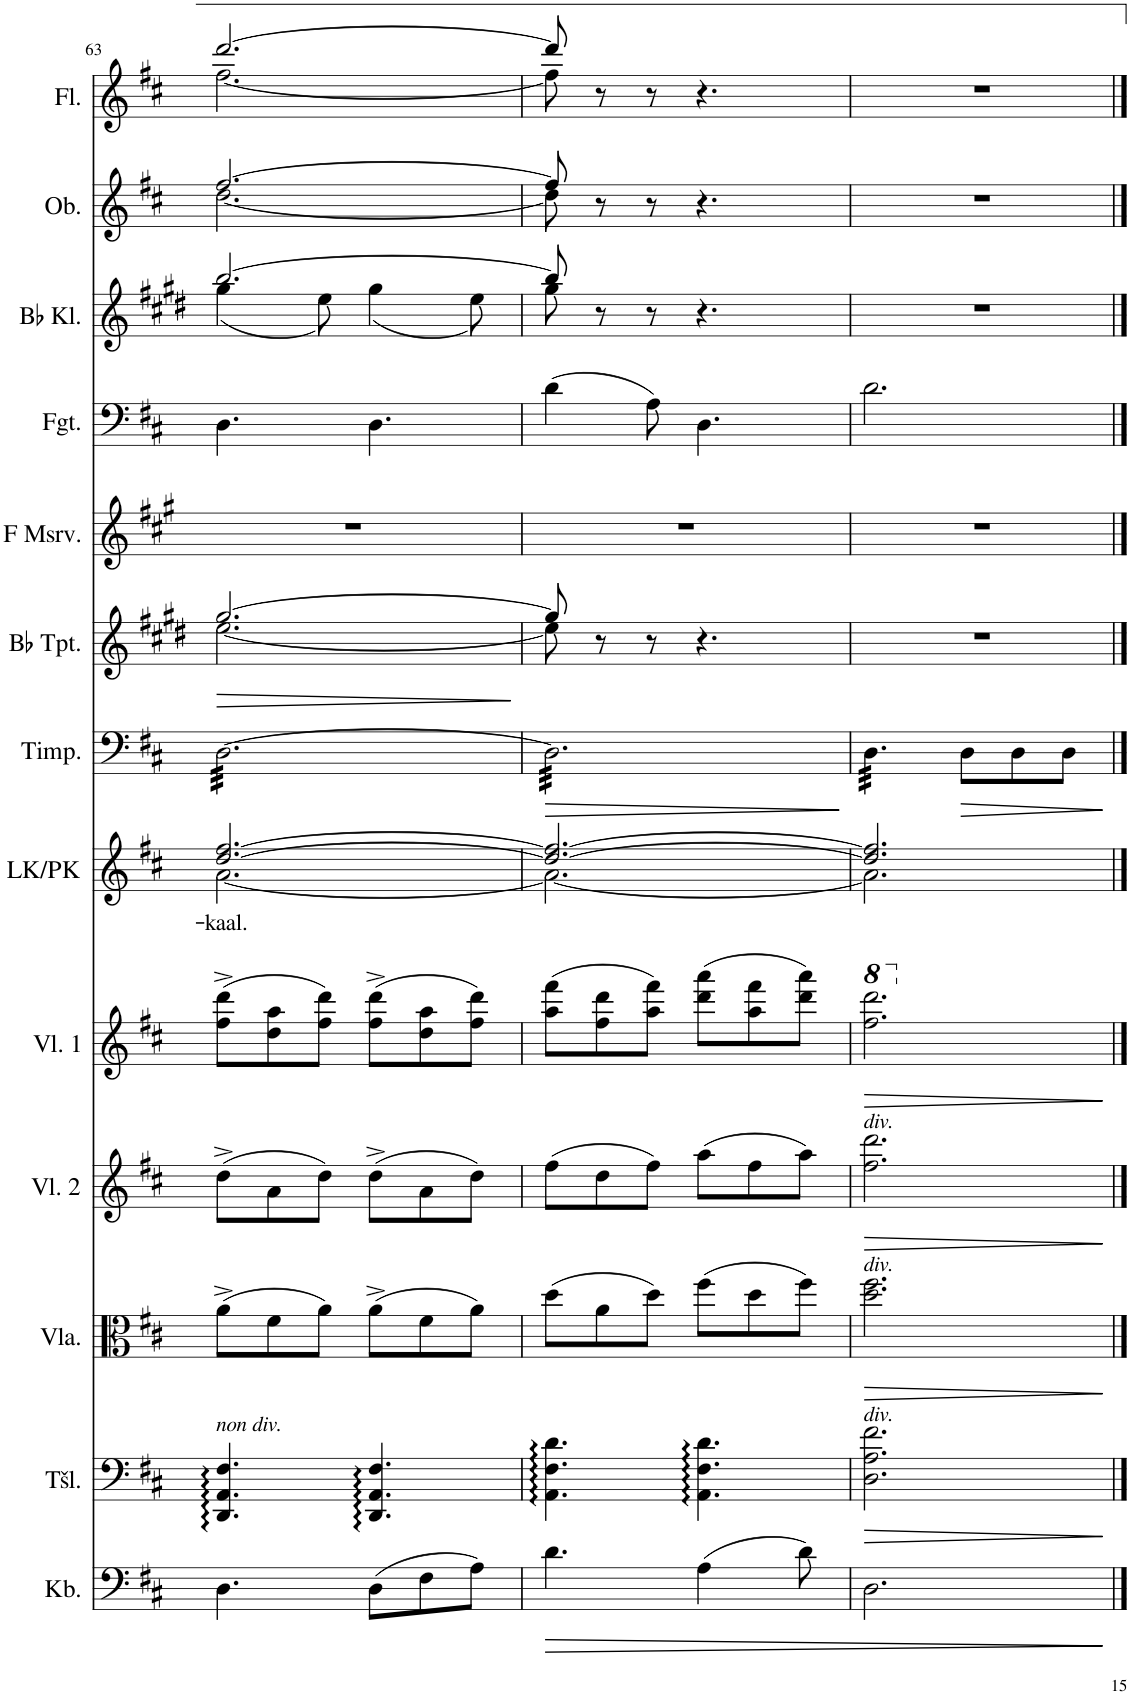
**kern	**dynam	**kern	**dynam	**kern	**dynam	**kern	**dynam	**kern	**kern	**text	**kern	**dynam	**kern	**dynam	**kern	**kern	**kern	**kern	**kern
*part13	*part13	*part12	*part12	*part11	*part11	*part10	*part10	*part9	*part8	*part8	*part7	*part7	*part6	*part6	*part5	*part4	*part3	*part2	*part1
*staff13	*staff13	*staff12	*staff12	*staff11	*staff11	*staff10	*staff10	*staff9	*staff8	*staff8	*staff7	*staff7	*staff6	*staff6	*staff5	*staff4	*staff3	*staff2	*staff1
*I"Kontrabass	*	*I"Tšello	*	*I"Vioola	*	*I"Viiul 2	*	*I"Viiul 1	*I"Laste- ja poistekoor	*	*I"Timpan	*	*I"Bb trompet	*	*I"Metsasarv F	*I"Fagott	*I"Bb klarnet	*I"Oboe	*I"Flööt
*I'Kb.	*	*I'Tšl.	*	*I'Vla.	*	*I'Vl. 2	*	*I'Vl. 1	*	*	*I'Timp.	*	*I'Bb Tpt.	*	*	*I'Fgt.	*I'Bb Kl.	*I'Ob.	*I'Fl.
!!LO:PB:g=z
*clefF4	*	*clefF4	*	*clefC3	*	*clefG2	*	*clefG2	*clefG2	*	*clefF4	*	*clefG2	*	*clefG2	*clefF4	*clefG2	*clefG2	*clefG2
*Trd7c12	*	*	*	*	*	*	*	*	*	*	*	*	*Trd1c2	*	*Trd4c7	*	*Trd1c2	*	*
*k[f#c#]	*	*k[f#c#]	*	*k[f#c#]	*	*k[f#c#]	*	*k[f#c#]	*k[f#c#]	*	*k[f#c#]	*	*k[f#c#g#d#]	*	*k[f#c#g#]	*k[f#c#]	*k[f#c#g#d#]	*k[f#c#]	*k[f#c#]
*M6/8	*	*M6/8	*	*M6/8	*	*M6/8	*	*M6/8	*M6/8	*	*M6/8	*	*M6/8	*	*M6/8	*M6/8	*M6/8	*M6/8	*M6/8
=63	=63	=63	=63	=63	=63	=63	=63	=63	=63	=63	=63	=63	=63	=63	=63	=63	=63	=63	=63
!	!	!LO:TX:a:i:t=non div.	!	!	!	!	!	!	!	!	!	!	!	!	!	!	!	!	!
!	!	!	!	!	!	!	!	!	!	!LO:LY:b	!	!	!	!LO:HP:b	!	!	!	!	!
*	*	*	*	*	*	*	*	*	*^	*	*	*	*^	*	*	*	*^	*^	*^
*	*	*	*	*	*	*	*	*	*	*	*	*tremolo	*	*	*	*	*	*	*	*	*	*	*	*
4.D\	.	4.DD/:: 4.AA/:: 4.F#/::	.	(8a^\L	.	(8dd^\L	.	(8ff#\^ 8ddd\^L	[2.dd/ [2.ff#/	[2.a\	-kaal.	[32D\LLL	.	[2.gg#/	[2.ee\	>	2.r	4.D\	[2.bb/	(4gg#\	[2.ff#/	[2.dd\	[2.ddd/	[2.ff#\
.	.	.	.	.	.	.	.	.	.	.	.	32D\	.	.	.	.	.	.	.	.	.	.	.	.
.	.	.	.	.	.	.	.	.	.	.	.	32D\	.	.	.	.	.	.	.	.	.	.	.	.
.	.	.	.	.	.	.	.	.	.	.	.	32D\	.	.	.	.	.	.	.	.	.	.	.	.
.	.	.	.	8f#\	.	8a\	.	8dd\ 8aa\	.	.	.	32D\	.	.	.	.	.	.	.	.	.	.	.	.
.	.	.	.	.	.	.	.	.	.	.	.	32D\	.	.	.	.	.	.	.	.	.	.	.	.
.	.	.	.	.	.	.	.	.	.	.	.	32D\	.	.	.	.	.	.	.	.	.	.	.	.
.	.	.	.	.	.	.	.	.	.	.	.	32D\	.	.	.	.	.	.	.	.	.	.	.	.
.	.	.	.	8a\J)	.	8dd\J)	.	8ff#\ 8ddd\J)	.	.	.	32D\	.	.	.	.	.	.	.	8ee\)	.	.	.	.
.	.	.	.	.	.	.	.	.	.	.	.	32D\	.	.	.	.	.	.	.	.	.	.	.	.
.	.	.	.	.	.	.	.	.	.	.	.	32D\	.	.	.	.	.	.	.	.	.	.	.	.
.	.	.	.	.	.	.	.	.	.	.	.	32D\	.	.	.	.	.	.	.	.	.	.	.	.
(8D\L	.	4.DD/:: 4.AA/:: 4.F#/::	.	(8a^\L	.	(8dd^\L	.	(8ff#\^ 8ddd\^L	.	.	.	32D\	.	.	.	.	.	4.D\	.	(4gg#\	.	.	.	.
.	.	.	.	.	.	.	.	.	.	.	.	32D\	.	.	.	.	.	.	.	.	.	.	.	.
.	.	.	.	.	.	.	.	.	.	.	.	32D\	.	.	.	.	.	.	.	.	.	.	.	.
.	.	.	.	.	.	.	.	.	.	.	.	32D\	.	.	.	.	.	.	.	.	.	.	.	.
8F#\	.	.	.	8f#\	.	8a\	.	8dd\ 8aa\	.	.	.	32D\	.	.	.	.	.	.	.	.	.	.	.	.
.	.	.	.	.	.	.	.	.	.	.	.	32D\	.	.	.	.	.	.	.	.	.	.	.	.
.	.	.	.	.	.	.	.	.	.	.	.	32D\	.	.	.	.	.	.	.	.	.	.	.	.
.	.	.	.	.	.	.	.	.	.	.	.	32D\	.	.	.	.	.	.	.	.	.	.	.	.
8A\J)	.	.	.	8a\J)	.	8dd\J)	.	8ff#\ 8ddd\J)	.	.	.	32D\	.	.	.	.	.	.	.	8ee\)	.	.	.	.
.	.	.	.	.	.	.	.	.	.	.	.	32D\	.	.	.	.	.	.	.	.	.	.	.	.
.	.	.	.	.	.	.	.	.	.	.	.	32D\	.	.	.	.	.	.	.	.	.	.	.	.
.	.	.	.	.	.	.	.	.	.	.	.	32D\JJJ	.	.	.	.	.	.	.	.	.	.	.	.
*	*	*	*	*	*	*	*	*	*	*	*	*	*	*	*	*	*	*	*v	*v	*	*	*v	*v
*	*	*	*	*	*	*	*	*	*v	*v	*	*	*	*v	*v	*	*	*	*	*v	*v	*
.	.	.	.	.	.	.	.	.	.	.	.	.	.	]	.	.	.	.	.
=64	=64	=64	=64	=64	=64	=64	=64	=64	=64	=64	=64	=64	=64	=64	=64	=64	=64	=64	=64
!	!LO:HP:b	!	!	!	!	!	!	!	!	!	!	!LO:HP:b	!	!	!	!	!	!	!
*	*	*	*	*	*	*	*	*	*^	*	*	*	*^	*	*	*	*^	*^	*^
4.d\	>	4.AA\:: 4.F#\:: 4.d\::	.	(8dd\L	.	(8ff#\L	.	(8aa\ 8fff#\L	2.dd/_ 2.ff#/_	2.a\_	.	32D\]LLL	>	8gg#/]	8ee\]	.	2.r	(4d\	8bb/]	8gg#\	8ff#/]	8dd\]	8ddd/]	8ff#\]
.	.	.	.	.	.	.	.	.	.	.	.	32D\	.	.	.	.	.	.	.	.	.	.	.	.
.	.	.	.	.	.	.	.	.	.	.	.	32D\	.	.	.	.	.	.	.	.	.	.	.	.
.	.	.	.	.	.	.	.	.	.	.	.	32D\	.	.	.	.	.	.	.	.	.	.	.	.
.	.	.	.	8a\	.	8dd\	.	8ff#\ 8ddd\	.	.	.	32D\	.	8r	8ryy	.	.	.	8r	8ryy	8r	8ryy	8r	8ryy
.	.	.	.	.	.	.	.	.	.	.	.	32D\	.	.	.	.	.	.	.	.	.	.	.	.
.	.	.	.	.	.	.	.	.	.	.	.	32D\	.	.	.	.	.	.	.	.	.	.	.	.
.	.	.	.	.	.	.	.	.	.	.	.	32D\	.	.	.	.	.	.	.	.	.	.	.	.
.	.	.	.	8dd\J)	.	8ff#\J)	.	8aa\ 8fff#\J)	.	.	.	32D\	.	8r	8ryy	.	.	8A\)	8r	8ryy	8r	8ryy	8r	8ryy
.	.	.	.	.	.	.	.	.	.	.	.	32D\	.	.	.	.	.	.	.	.	.	.	.	.
.	.	.	.	.	.	.	.	.	.	.	.	32D\	.	.	.	.	.	.	.	.	.	.	.	.
.	.	.	.	.	.	.	.	.	.	.	.	32D\	.	.	.	.	.	.	.	.	.	.	.	.
(4A\	.	4.AA\:: 4.F#\:: 4.d\::	.	(8ff#\L	.	(8aa\L	.	(8ddd\ 8aaa\L	.	.	.	32D\	.	4.r	4.ryy	.	.	4.D\	4.r	4.ryy	4.r	4.ryy	4.r	4.ryy
.	.	.	.	.	.	.	.	.	.	.	.	32D\	.	.	.	.	.	.	.	.	.	.	.	.
.	.	.	.	.	.	.	.	.	.	.	.	32D\	.	.	.	.	.	.	.	.	.	.	.	.
.	.	.	.	.	.	.	.	.	.	.	.	32D\	.	.	.	.	.	.	.	.	.	.	.	.
.	.	.	.	8dd\	.	8ff#\	.	8aa\ 8fff#\	.	.	.	32D\	.	.	.	.	.	.	.	.	.	.	.	.
.	.	.	.	.	.	.	.	.	.	.	.	32D\	.	.	.	.	.	.	.	.	.	.	.	.
.	.	.	.	.	.	.	.	.	.	.	.	32D\	.	.	.	.	.	.	.	.	.	.	.	.
.	.	.	.	.	.	.	.	.	.	.	.	32D\	.	.	.	.	.	.	.	.	.	.	.	.
8d\)	.	.	.	8ff#\J)	.	8aa\J)	.	8ddd\ 8aaa\J)	.	.	.	32D\	.	.	.	.	.	.	.	.	.	.	.	.
.	.	.	.	.	.	.	.	.	.	.	.	32D\	.	.	.	.	.	.	.	.	.	.	.	.
.	.	.	.	.	.	.	.	.	.	.	.	32D\	.	.	.	.	.	.	.	.	.	.	.	.
.	.	.	.	.	.	.	.	.	.	.	.	32D\JJJ	.	.	.	.	.	.	.	.	.	.	.	.
*	*	*	*	*	*	*	*	*	*	*	*	*	*	*	*	*	*	*	*v	*v	*	*	*v	*v
*	*	*	*	*	*	*	*	*	*v	*v	*	*	*	*v	*v	*	*	*	*	*v	*v	*
.	.	.	.	.	.	.	.	.	.	.	.	]	.	.	.	.	.	.	.
=65	=65	=65	=65	=65	=65	=65	=65	=65	=65	=65	=65	=65	=65	=65	=65	=65	=65	=65	=65
!	!	!	!LO:HP:b	!	!LO:HP:b	!	!LO:HP:b	!	!	!	!	!	!	!	!	!	!	!	!
*	*	*	*	*	*	*	*	*8va	*	*	*	*	*	*	*	*	*	*	*
*	*	*	*	*	*	*	*	*	*^	*	*	*	*	*	*	*	*	*	*
!	!	!	!	!	!	!LO:TX:a:i:t=div.	!	!	!	!	!	!	!	!	!	!	!	!	!	!
!	!	!	!	!LO:TX:a:i:t=div.	!	!	!	!	!	!	!	!	!	!	!	!	!	!	!	!
!	!	!LO:TX:a:i:t=div.	!	!	!	!	!	!	!	!	!	!	!	!	!	!	!	!	!	!
2.D\	.	2.D\ 2.A\ 2.f#\	>	2.dd\ 2.ff#\	>	2.ff#\ 2.ddd\	>	2.fff#\ 2.dddd\	2.dd/] 2.ff#/]	2.a\]	.	32D\LLL	.	2.r	.	2.r	2.d\	2.r	2.r	2.r
.	.	.	.	.	.	.	.	.	.	.	.	32D\	.	.	.	.	.	.	.	.
.	.	.	.	.	.	.	.	.	.	.	.	32D\	.	.	.	.	.	.	.	.
.	.	.	.	.	.	.	.	.	.	.	.	32D\	.	.	.	.	.	.	.	.
.	.	.	.	.	.	.	.	.	.	.	.	32D\	.	.	.	.	.	.	.	.
.	.	.	.	.	.	.	.	.	.	.	.	32D\	.	.	.	.	.	.	.	.
.	.	.	.	.	.	.	.	.	.	.	.	32D\	.	.	.	.	.	.	.	.
.	.	.	.	.	.	.	.	.	.	.	.	32D\	.	.	.	.	.	.	.	.
.	.	.	.	.	.	.	.	.	.	.	.	32D\	.	.	.	.	.	.	.	.
.	.	.	.	.	.	.	.	.	.	.	.	32D\	.	.	.	.	.	.	.	.
.	.	.	.	.	.	.	.	.	.	.	.	32D\	.	.	.	.	.	.	.	.
.	.	.	.	.	.	.	.	.	.	.	.	32D\JJJ	.	.	.	.	.	.	.	.
*	*	*	*	*	*	*	*	*	*	*	*	*Xtremolo	*	*	*	*	*	*	*	*
!	!	!	!	!	!	!	!	!	!	!	!	!	!LO:HP:b	!	!	!	!	!	!	!
.	.	.	.	.	.	.	.	.	.	.	.	8D\L	>	.	.	.	.	.	.	.
.	.	.	.	.	.	.	.	.	.	.	.	8D\	.	.	.	.	.	.	.	.
.	.	.	.	.	.	.	.	.	.	.	.	8D\J	.	.	.	.	.	.	.	.
*	*	*	*	*	*	*	*	*	*v	*v	*	*	*	*	*	*	*	*	*	*
.	]	.	]	.	]	.	]	.	.	.	.	]	.	.	.	.	.	.	.
*	*	*	*	*	*	*	*	*X8va	*	*	*	*	*	*	*	*	*	*	*
==	==	==	==	==	==	==	==	==	==	==	==	==	==	==	==	==	==	==	==
*-	*-	*-	*-	*-	*-	*-	*-	*-	*-	*-	*-	*-	*-	*-	*-	*-	*-	*-	*-
